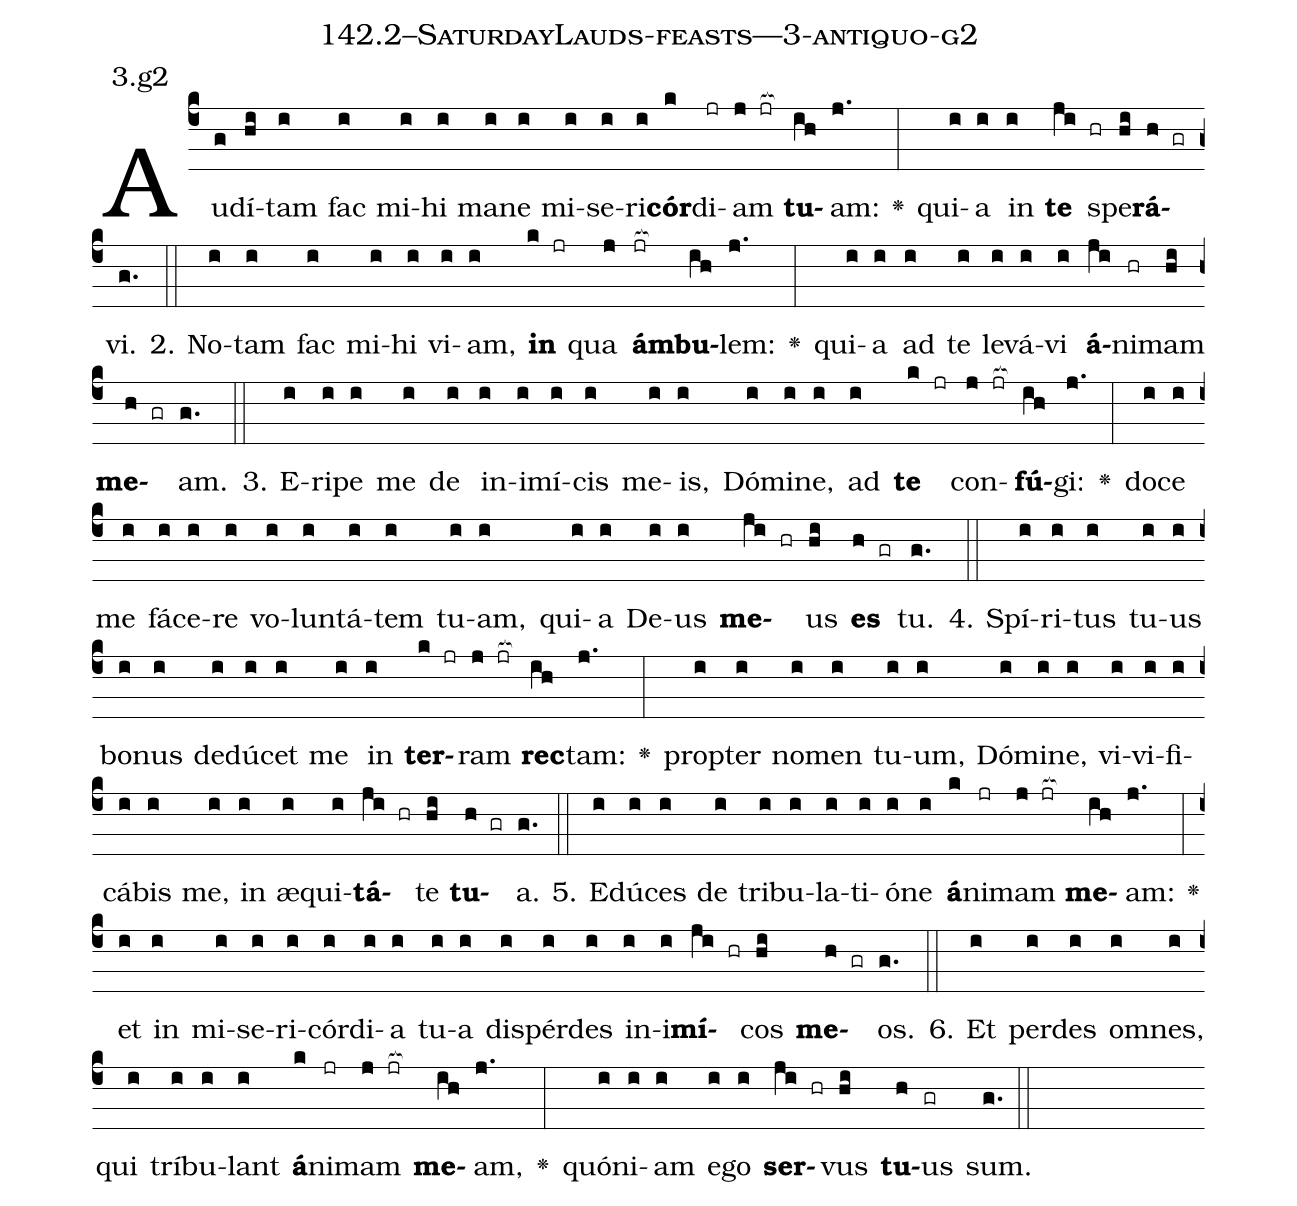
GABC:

name: 142.2--SaturdayLauds-feasts---3-antiquo-g2;
annotation: 3.g2;
%%
(c4)Au(g)dí(hi)tam(i) fac(i) mi(i)hi(i) ma(i)ne(i) mi(i)se(i)ri(i)<b>cór</b>(k)di(jr)am(j jr[ocb:1{]) <b>tu</b>(ih[ocb:0}])am:(j.) <v>\greheightstar</v>(:) qui(i)a(i) in(i) <b>te</b>(ji hr) spe(hi)<b>rá</b>(h gr)vi.(g.) (::)
2. No(i)tam(i) fac(i) mi(i)hi(i) vi(i)am,(i) <b>in</b>(k jr) qua(j) <b>ám</b>(jr[ocb:1{])<b>bu</b>(ih[ocb:0}])lem:(j.) <v>\greheightstar</v>(:) qui(i)a(i) ad(i) te(i) le(i)vá(i)vi(i) <b>á</b>(ji)ni(hr)mam(hi) <b>me</b>(h gr)am.(g.) (::)
3. E(i)ri(i)pe(i) me(i) de(i) in(i)i(i)mí(i)cis(i) me(i)is,(i) Dó(i)mi(i)ne,(i) ad(i) <b>te</b>(k jr) con(j jr[ocb:1{])<b>fú</b>(ih[ocb:0}])gi:(j.) <v>\greheightstar</v>(:) do(i)ce(i) me(i) fá(i)ce(i)re(i) vo(i)lun(i)tá(i)tem(i) tu(i)am,(i) qui(i)a(i) De(i)us(i) <b>me</b>(ji hr)us(hi) <b>es</b>(h gr) tu.(g.) (::)
4. Spí(i)ri(i)tus(i) tu(i)us(i) bo(i)nus(i) de(i)dú(i)cet(i) me(i) in(i) <b>ter</b>(k jr)ram(j jr[ocb:1{]) <b>rec</b>(ih[ocb:0}])tam:(j.) <v>\greheightstar</v>(:) prop(i)ter(i) no(i)men(i) tu(i)um,(i) Dó(i)mi(i)ne,(i) vi(i)vi(i)fi(i)cá(i)bis(i) me,(i) in(i) æ(i)qui(i)<b>tá</b>(ji hr)te(hi) <b>tu</b>(h gr)a.(g.) (::)
5. E(i)dú(i)ces(i) de(i) tri(i)bu(i)la(i)ti(i)ó(i)ne(i) <b>á</b>(k)ni(jr)mam(j jr[ocb:1{]) <b>me</b>(ih[ocb:0}])am:(j.) <v>\greheightstar</v>(:) et(i) in(i) mi(i)se(i)ri(i)cór(i)di(i)a(i) tu(i)a(i) dis(i)pér(i)des(i) in(i)i(i)<b>mí</b>(ji hr)cos(hi) <b>me</b>(h gr)os.(g.) (::)
6. Et(i) per(i)des(i) om(i)nes,(i) qui(i) trí(i)bu(i)lant(i) <b>á</b>(k)ni(jr)mam(j jr[ocb:1{]) <b>me</b>(ih[ocb:0}])am,(j.) <v>\greheightstar</v>(:) quón(i)i(i)am(i) e(i)go(i) <b>ser</b>(ji hr)vus(hi) <b>tu</b>(h)us(gr) sum.(g.) (::)
